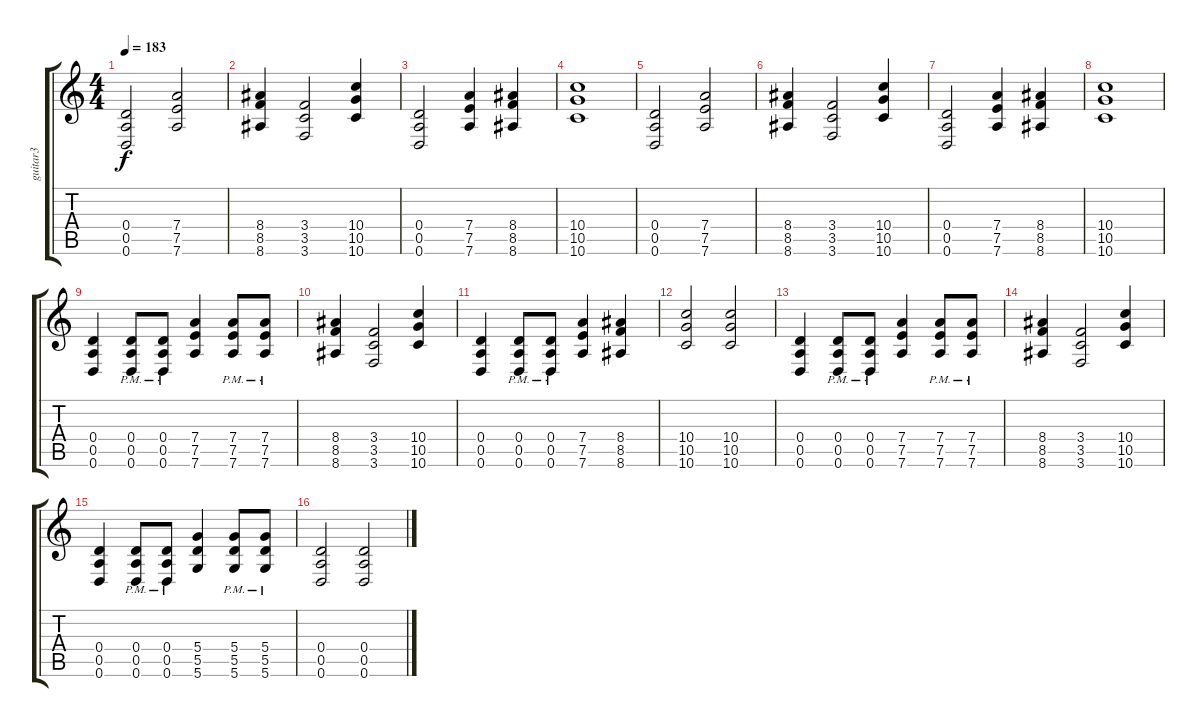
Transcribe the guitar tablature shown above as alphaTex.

\track ("guitar3" "guitar3") {instrument distortionguitar}
\staff {score tabs}
\tuning (E4 B3 G3 D3 A2 D2) {hide}
\ts (4 4)
\tempo 183
\clef g2
\ks c
(0.4 0.5 0.6).2{dy f} (7.4 7.5 7.6).2 |
(8.4 8.5 8.6).4 (3.4 3.5 3.6).2 (10.4 10.5 10.6).4 |
(0.4 0.5 0.6).2 (7.4 7.5 7.6).4 (8.4 8.5 8.6).4 |
(10.4 10.5 10.6).1 |
(0.4 0.5 0.6).2 (7.4 7.5 7.6).2 |
(8.4 8.5 8.6).4 (3.4 3.5 3.6).2 (10.4 10.5 10.6).4 |
(0.4 0.5 0.6).2 (7.4 7.5 7.6).4 (8.4 8.5 8.6).4 |
(10.4 10.5 10.6).1 |
(0.4 0.5 0.6).4 (0.4{pm} 0.5{pm} 0.6{pm}).8 (0.4{pm} 0.5{pm} 0.6{pm}).8 (7.4 7.5 7.6).4 (7.4{pm} 7.5{pm} 7.6{pm}).8 (7.4{pm} 7.5{pm} 7.6{pm}).8 |
(8.4 8.5 8.6).4 (3.4 3.5 3.6).2 (10.4 10.5 10.6).4 |
(0.4 0.5 0.6).4 (0.4{pm} 0.5{pm} 0.6{pm}).8 (0.4{pm} 0.5{pm} 0.6{pm}).8 (7.4 7.5 7.6).4 (8.4 8.5 8.6).4 |
(10.4 10.5 10.6).2 (10.4 10.5 10.6).2 |
(0.4 0.5 0.6).4 (0.4{pm} 0.5{pm} 0.6{pm}).8 (0.4{pm} 0.5{pm} 0.6{pm}).8 (7.4 7.5 7.6).4 (7.4{pm} 7.5{pm} 7.6{pm}).8 (7.4{pm} 7.5{pm} 7.6{pm}).8 |
(8.4 8.5 8.6).4 (3.4 3.5 3.6).2 (10.4 10.5 10.6).4 |
(0.4 0.5 0.6).4 (0.4{pm} 0.5{pm} 0.6{pm}).8 (0.4{pm} 0.5{pm} 0.6{pm}).8 (5.4 5.5 5.6).4 (5.4{pm} 5.5{pm} 5.6{pm}).8 (5.4{pm} 5.5{pm} 5.6{pm}).8 |
(0.4 0.5 0.6).2 (0.4 0.5 0.6).2
